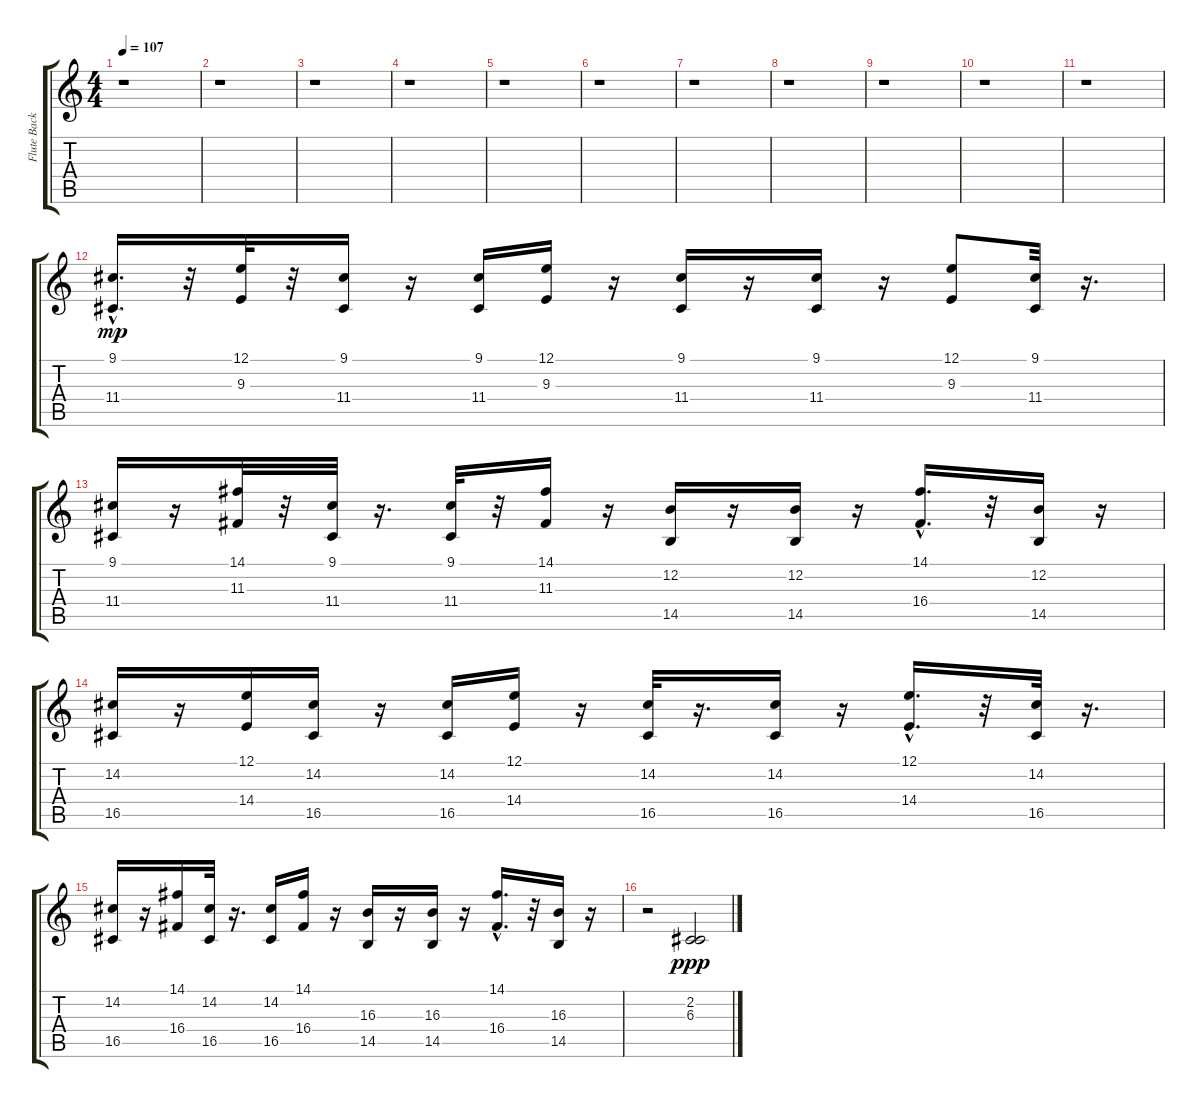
\track ("Flute Background + Reverse Cymbal" "Flute Back") {instrument shakuhachi}
\staff {score tabs}
\tuning (E4 B3 G3 D3 A2 E2) {hide}
\ts (4 4)
\tempo 107
\clef g2
\ks c
r.1{dy f} |
r.1 |
r.1 |
r.1 |
r.1 |
r.1 |
r.1 |
r.1 |
r.1 |
r.1 |
r.1 |
(9.1{hac} 11.4{hac}).16{d dy mp instrument shakuhachi} r.32 (12.1 9.3).32 r.32 (9.1 11.4).16 r.16 (9.1 11.4).16 (12.1 9.3).16 r.16 (9.1 11.4).16 r.16 (9.1 11.4).16 r.16 (12.1 9.3).8 (9.1 11.4).32 r.16{d} |
(9.1 11.4).16 r.16 (14.1 11.3).32 r.32 (9.1 11.4).32 r.16{d} (9.1 11.4).32 r.32 (14.1 11.3).16 r.16 (12.2 14.5).16 r.16 (12.2 14.5).16 r.16 (14.1{hac} 16.4{hac}).16{d} r.32 (12.2 14.5).16 r.16 |
(14.2 16.5).16 r.16 (12.1 14.4).16 (14.2 16.5).16 r.16 (14.2 16.5).16 (12.1 14.4).16 r.16 (14.2 16.5).32 r.16{d} (14.2 16.5).16 r.16 (12.1{hac} 14.4{hac}).16{d} r.32 (14.2 16.5).32 r.16{d} |
(14.2 16.5).16 r.16 (14.1 16.4).16 (14.2 16.5).32 r.16{d} (14.2 16.5).16 (14.1 16.4).16 r.16 (16.3 14.5).16 r.16 (16.3 14.5).16 r.16 (14.1{hac} 16.4{hac}).16{d} r.32 (16.3 14.5).16 r.16 |
r.2 (2.2 6.3).2{dy ppp}
